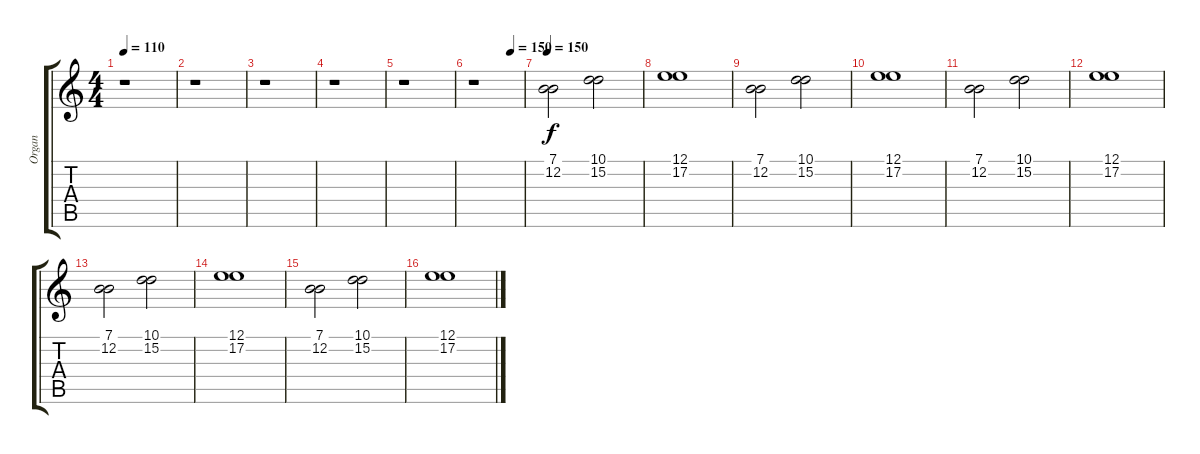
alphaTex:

\track ("Organ" "Organ") {instrument drawbarorgan}
\staff {score tabs}
\tuning (E4 B3 G3 D3 A2 E2) {hide}
\ts (4 4)
\tempo 110
\clef g2
\ks c
r.1{dy f} |
r.1 |
r.1 |
r.1 |
r.1 |
\tempo (150 0.75)
r.1 |
\tempo 150
(7.1 12.2).2{volume 13 instrument drawbarorgan} (10.1 15.2).2 |
(12.1 17.2).1 |
(7.1 12.2).2 (10.1 15.2).2 |
(12.1 17.2).1 |
(7.1 12.2).2 (10.1 15.2).2 |
(12.1 17.2).1 |
(7.1 12.2).2 (10.1 15.2).2 |
(12.1 17.2).1 |
(7.1 12.2).2{volume 6} (10.1 15.2).2 |
(12.1 17.2).1
